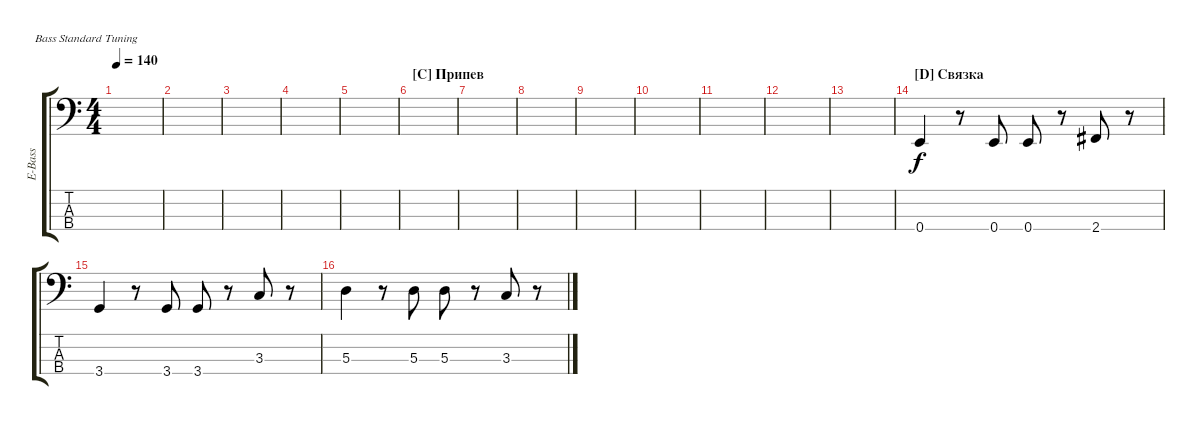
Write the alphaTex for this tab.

\track ("Electric Bass" "E-Bass") {instrument electricbassfinger}
\staff {score tabs}
\tuning (G2 D2 A1 E1)
\ts (4 4)
\tempo 140
\clef f4
\scale
0.333333
\ks c
|
\scale
0.333333 |
\scale
0.333333 |
\scale
0.333333 |
\scale
0.333333 |
\section ("C" "Припев")
\scale
0.333333 |
\scale
0.333333 |
\scale
0.333333 |
\scale
0.333333 |
\scale
0.333333 |
\scale
0.333333 |
\scale
0.333333 |
\scale
0.333333 |
\section ("D" "Связка")
\scale
0.333333 0.4.4 r.8 0.4.8 0.4.8 r.8 2.4.8 r.8 |
\scale
0.333333 3.4.4 r.8 3.4.8 3.4.8 r.8 3.3.8 r.8 |
\scale
0.333333 5.3.4 r.8 5.3.8 5.3.8 r.8 3.3.8 r.8
